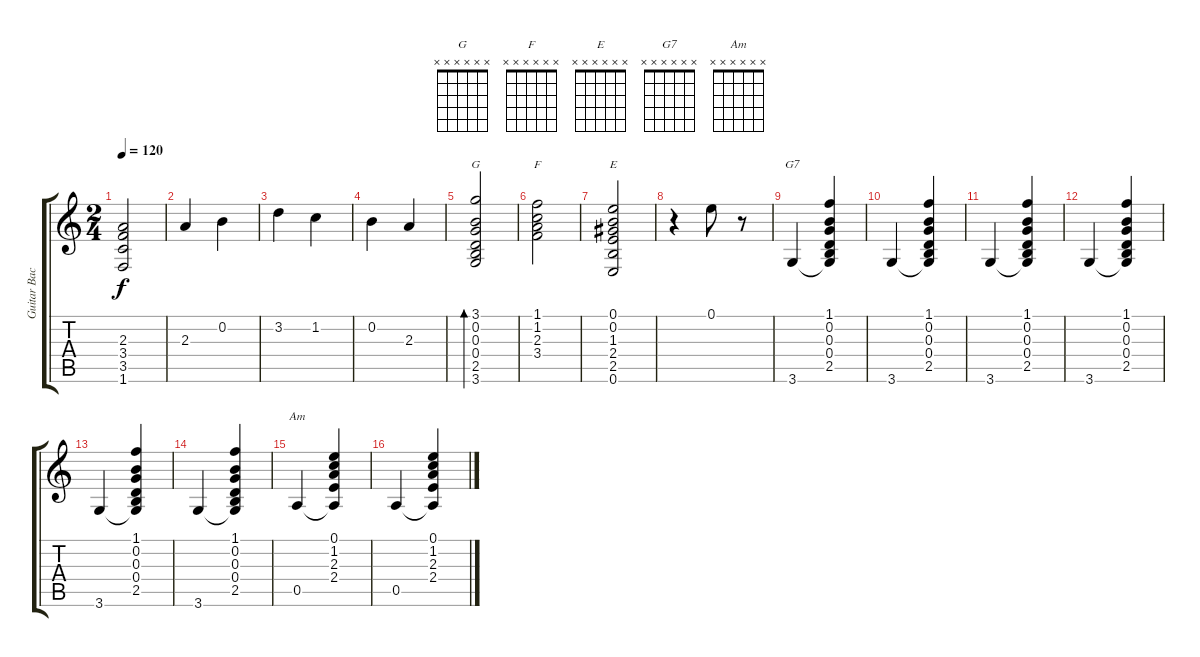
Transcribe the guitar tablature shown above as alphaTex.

\track ("Guitar Backing" "Guitar Bac") {instrument acousticguitarnylon}
\staff {score tabs}
\tuning (E4 B3 G3 D3 A2 E2) {hide}
\chord ("G" x x x x x x) {firstfret 0}
\chord ("F" x x x x x x) {firstfret 0}
\chord ("E" x x x x x x) {firstfret 0}
\chord ("G7" x x x x x x) {firstfret 0}
\chord ("Am" x x x x x x) {firstfret 0}
\ts (2 4)
\tempo 120
\clef g2
\ks c
(2.3 3.4 3.5 1.6).2{dy f instrument acousticguitarnylon} |
2.3.4 0.2.4 |
3.2.4 1.2.4 |
0.2.4 2.3.4 |
(3.1 0.2 0.3 0.4 2.5 3.6).2{bd 480 ch "G"} |
(1.1 1.2 2.3 3.4).2{ch "F"} |
(0.1 0.2 1.3 2.4 2.5 0.6).2{ch "E"} |
r.4 0.1.8 r.8 |
3.6.4{ch "G7"} (1.1 0.2 0.3 0.4 2.5 3.6{t}).4 |
3.6.4 (1.1 0.2 0.3 0.4 2.5 3.6{t}).4 |
3.6.4 (1.1 0.2 0.3 0.4 2.5 3.6{t}).4 |
3.6.4 (1.1 0.2 0.3 0.4 2.5 3.6{t}).4 |
3.6.4 (1.1 0.2 0.3 0.4 2.5 3.6{t}).4 |
3.6.4 (1.1 0.2 0.3 0.4 2.5 3.6{t}).4 |
0.5.4{ch "Am"} (0.1 1.2 2.3 2.4 0.5{t}).4 |
0.5.4 (0.1 1.2 2.3 2.4 0.5{t}).4
